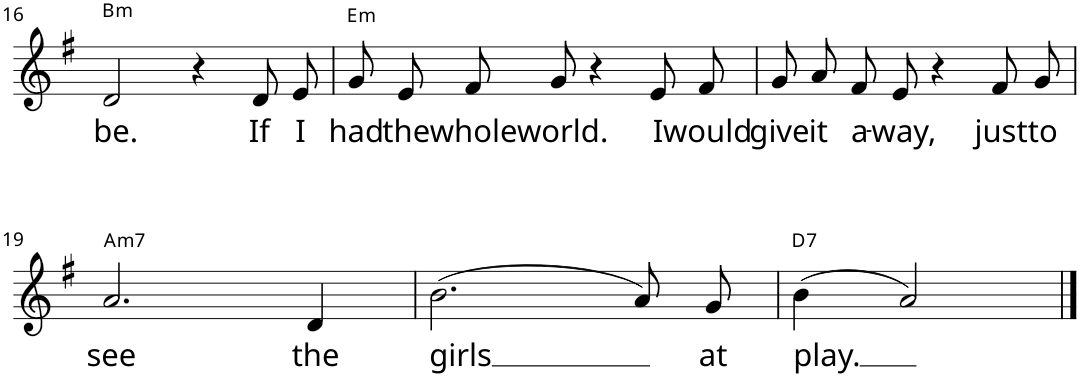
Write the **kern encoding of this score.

**kern	**text	**harte
*part1	*part1	*part1
*staff1	*staff1	*
*I"[Voice]	*	*
*I'Voice	*	*
!!LO:PB:g=z
*clefG2	*	*
*k[f#]	*	*
*G:	*	*
*M4/4	*	*
=16	=16	=16
!	!LO:LY:b	!LO:H:kt=m
2d/	be.	B:min
4r	.	.
!	!LO:LY:b	!
8d/L	If	.
!	!LO:LY:b	!
8e/J	I	.
=17	=17	=17
!	!LO:LY:b	!LO:H:kt=m
8g/L	had	E:min
!	!LO:LY:b	!
8e/J	the	.
!	!LO:LY:b	!
8f#/L	whole	.
!	!LO:LY:b	!
8g/J	world.	.
4r	.	.
!	!LO:LY:b	!
8e/L	I	.
!	!LO:LY:b	!
8f#/J	would	.
=18	=18	=18
!	!LO:LY:b	!
8g/L	give	.
!	!LO:LY:b	!
8a/J	it	.
!	!LO:LY:b	!
8f#/L	a-	.
!	!LO:LY:b	!
8e/J	-way,	.
4r	.	.
!	!LO:LY:b	!
8f#/L	just	.
!	!LO:LY:b	!
8g/J	to	.
!!LO:LB:g=z
=19	=19	=19
!	!LO:LY:b	!LO:H:kt=m7
2.a/	see	A:min7
!	!LO:LY:b	!
4d/	the	.
=20	=20	=20
!	!LO:LY:b	!
(2.b\	girls	.
8a/L)	.	.
!	!LO:LY:b	!
8g/J	at	.
=21	=21	=21
!	!LO:LY:b	!LO:H:kt=7
(4b\	play.	D:7
2a/)	.	.
==	==	==
*-	*-	*-
